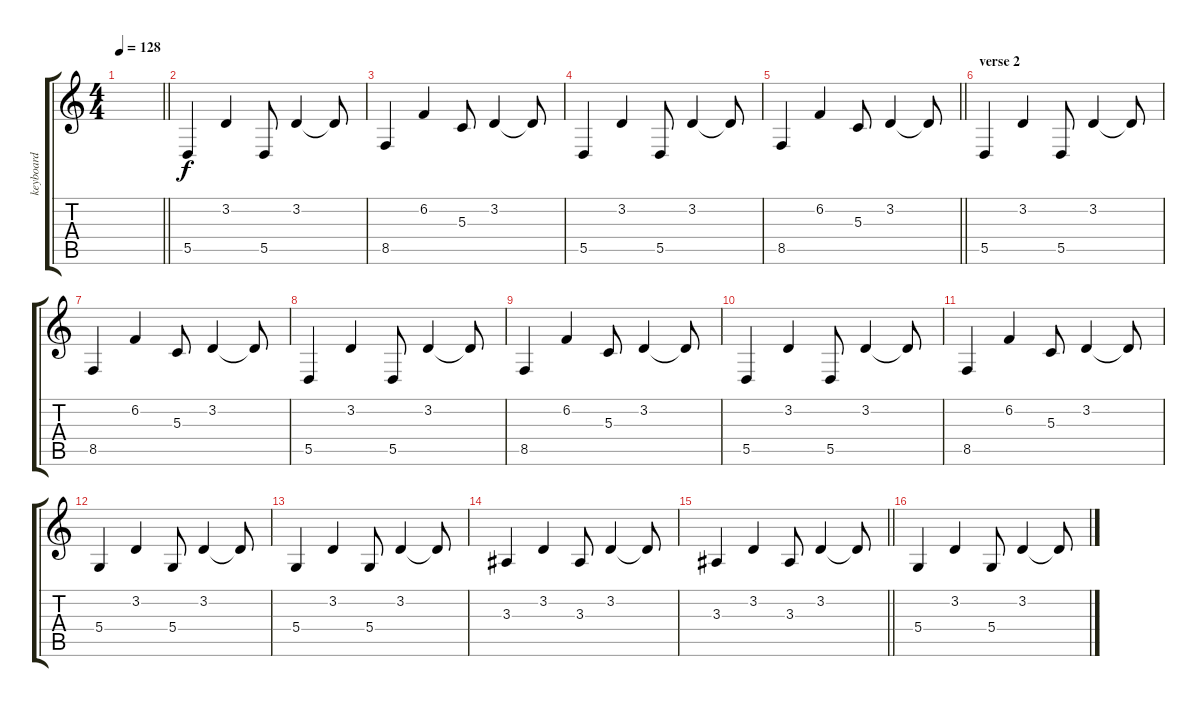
\track ("keyboard" "keyboard") {instrument drawbarorgan}
\staff {score tabs}
\tuning (E4 B3 G3 D3 A2 E2) {hide}
\ts (4 4)
\tempo 128
\clef g2
\barLineRight lightlight
\ks c
|
5.5.4 3.2.4 5.5.8 3.2.4 3.2{t}.8 |
8.5.4 6.2.4 5.3.8 3.2.4 3.2{t}.8 |
5.5.4 3.2.4 5.5.8 3.2.4 3.2{t}.8 |
\barLineRight lightlight
8.5.4 6.2.4 5.3.8 3.2.4 3.2{t}.8 |
\section ("" "verse 2")
5.5.4 3.2.4 5.5.8 3.2.4 3.2{t}.8 |
8.5.4 6.2.4 5.3.8 3.2.4 3.2{t}.8 |
5.5.4 3.2.4 5.5.8 3.2.4 3.2{t}.8 |
8.5.4 6.2.4 5.3.8 3.2.4 3.2{t}.8 |
5.5.4 3.2.4 5.5.8 3.2.4 3.2{t}.8 |
8.5.4 6.2.4 5.3.8 3.2.4 3.2{t}.8 |
5.4.4 3.2.4 5.4.8 3.2.4 3.2{t}.8 |
5.4.4 3.2.4 5.4.8 3.2.4 3.2{t}.8 |
3.3.4 3.2.4 3.3.8 3.2.4 3.2{t}.8 |
\barLineRight lightlight
3.3.4 3.2.4 3.3.8 3.2.4 3.2{t}.8 |
5.4.4 3.2.4 5.4.8 3.2.4 3.2{t}.8
